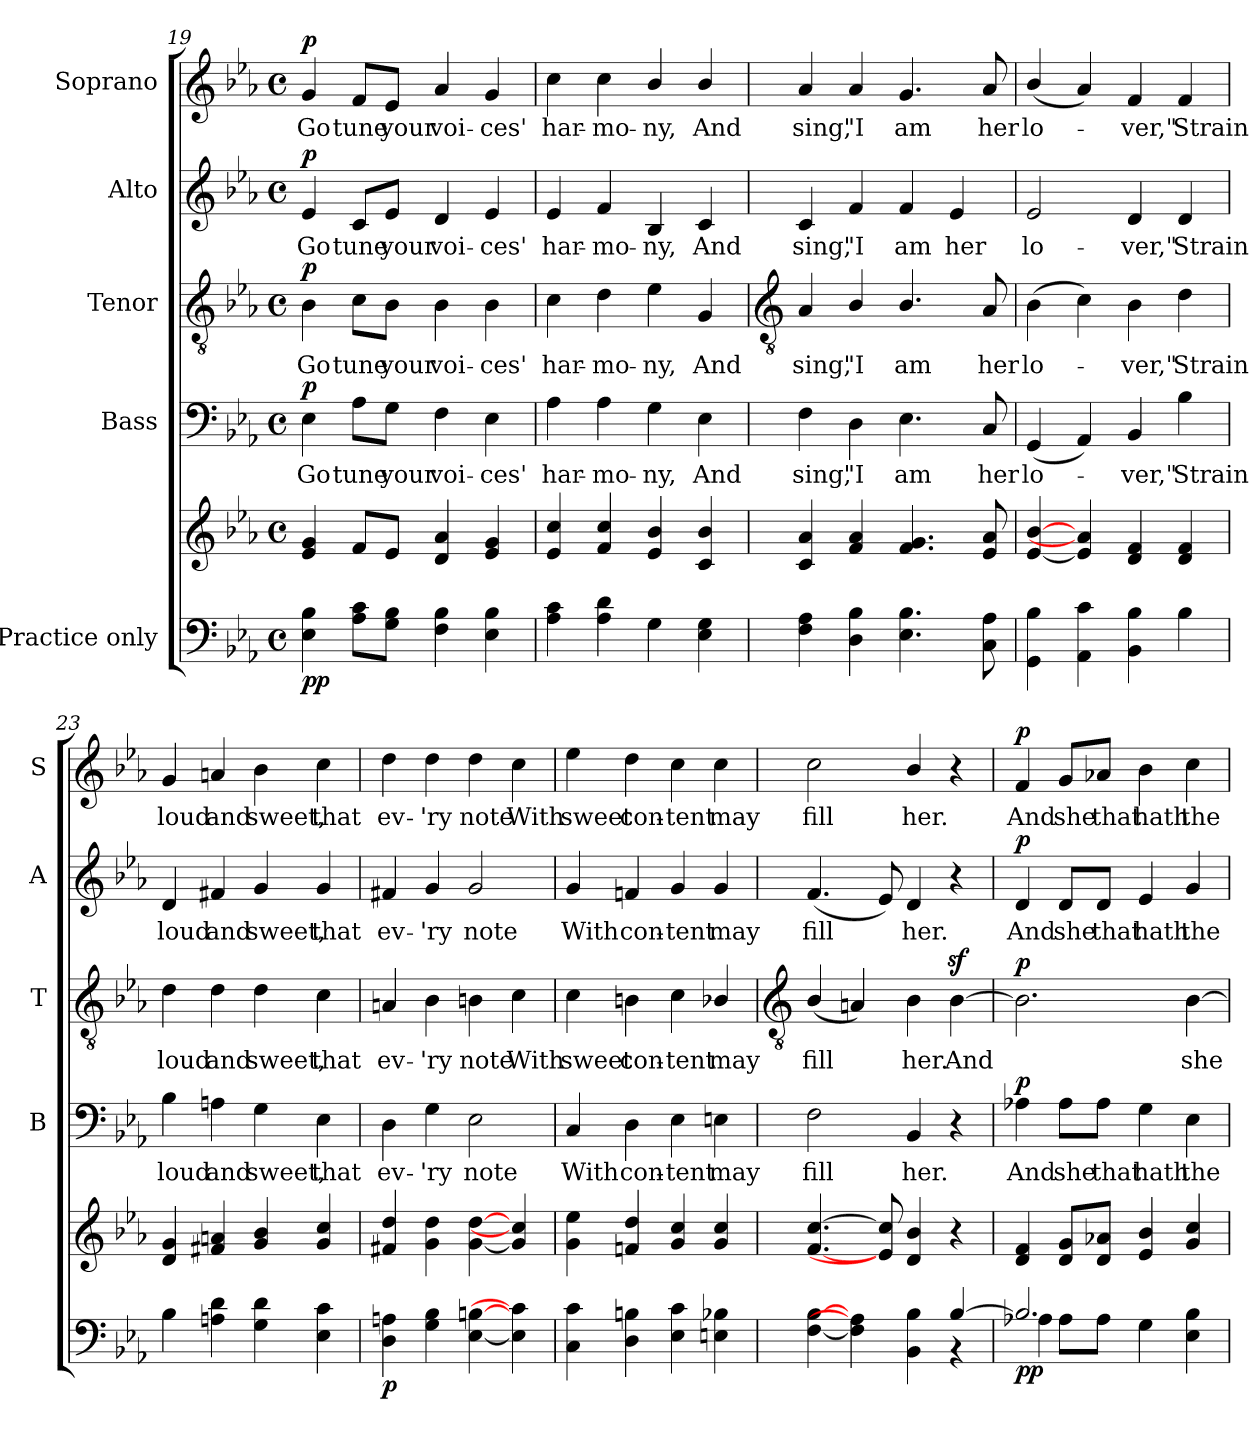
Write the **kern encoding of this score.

**kern	**kern	**dynam	**kern	**text	**dynam	**kern	**text	**dynam	**kern	**text	**dynam	**kern	**text	**dynam
*part5	*part5	*part5	*part4	*part4	*part4	*part3	*part3	*part3	*part2	*part2	*part2	*part1	*part1	*part1
*staff6	*staff5	*staff5/6	*staff4	*staff4	*staff4	*staff3	*staff3	*staff3	*staff2	*staff2	*staff2	*staff1	*staff1	*staff1
*I"Practice only	*	*	*I"Bass	*	*	*I"Tenor	*	*	*I"Alto	*	*	*I"Soprano	*	*
*	*	*	*I'B	*	*	*I'T	*	*	*I'A	*	*	*I'S	*	*
*clefF4	*clefG2	*	*clefF4	*	*	*clefGv2	*	*	*clefG2	*	*	*clefG2	*	*
*k[b-e-a-]	*k[b-e-a-]	*	*k[b-e-a-]	*	*	*k[b-e-a-]	*	*	*k[b-e-a-]	*	*	*k[b-e-a-]	*	*
*E-:	*E-:	*	*E-:	*	*	*E-:	*	*	*E-:	*	*	*E-:	*	*
*M4/4	*M4/4	*	*M4/4	*	*	*M4/4	*	*	*M4/4	*	*	*M4/4	*	*
*met(c)	*met(c)	*	*met(c)	*	*	*met(c)	*	*	*met(c)	*	*	*met(c)	*	*
=19	=19	=19	=19	=19	=19	=19	=19	=19	=19	=19	=19	=19	=19	=19
*^	*	*	*	*	*	*	*	*	*	*	*	*	*	*
!	!	!	!LO:DY:b=2	!	!LO:LY:b	!	!	!LO:LY:b	!	!	!LO:LY:b	!	!	!LO:LY:b	!
!	!	!	!LO:DY:n=1:b	!	!	!LO:DY:b	!	!	!LO:DY:b	!	!	!LO:DY:b	!	!	!LO:DY:b
1ryy	4E-\ 4B-\	4e-/ 4g/	p p	4E-	Go	p	4B-	Go	p	4e-	Go	p	4g/	Go	p
!	!	!	!	!	!LO:LY:b	!	!	!LO:LY:b	!	!	!LO:LY:b	!	!	!LO:LY:b	!
.	8A-\ 8c\L	8fL	.	8A-\L	tune	.	8c\L	tune	.	8c/L	tune	.	8f/L	tune	.
!	!	!	!	!	!LO:LY:b	!	!	!LO:LY:b	!	!	!LO:LY:b	!	!	!LO:LY:b	!
.	8G\ 8B-\J	8e-J	.	8G\J	your	.	8B-\J	your	.	8e-/J	your	.	8e-/J	your	.
!	!	!	!	!	!LO:LY:b	!	!	!LO:LY:b	!	!	!LO:LY:b	!	!	!LO:LY:b	!
.	4F\ 4B-\	4d 4a-	.	4F	voi-	.	4B-	voi-	.	4d	voi-	.	4a-	voi-	.
!	!	!	!	!	!LO:LY:b	!	!	!LO:LY:b	!	!	!LO:LY:b	!	!	!LO:LY:b	!
.	4E-\ 4B-\	4e- 4g	.	4E-	-ces'	.	4B-	-ces'	.	4e-	-ces'	.	4g	-ces'	.
=20	=20	=20	=20	=20	=20	=20	=20	=20	=20	=20	=20	=20	=20	=20	=20
!	!	!	!	!	!LO:LY:b	!	!	!LO:LY:b	!	!	!LO:LY:b	!	!	!LO:LY:b	!
1ryy	4A-\ 4c\	4e- 4cc	.	4A-	har-	.	4c	har-	.	4e-	har-	.	4cc	har-	.
!	!	!	!	!	!LO:LY:b	!	!	!LO:LY:b	!	!	!LO:LY:b	!	!	!LO:LY:b	!
.	4A-\ 4d\	4f 4cc	.	4A-	-mo-	.	4d	-mo-	.	4f	-mo-	.	4cc	-mo-	.
!	!	!	!	!	!LO:LY:b	!	!	!LO:LY:b	!	!	!LO:LY:b	!	!	!LO:LY:b	!
.	4G\	4e-/ 4b-/	.	4G	-ny,	.	4e-	-ny,	.	4B-	-ny,	.	4b-/	-ny,	.
!	!	!	!	!	!LO:LY:b	!	!	!LO:LY:b	!	!	!LO:LY:b	!	!	!LO:LY:b	!
.	4E-\ 4G\	4c/ 4b-/	.	4E-	And	.	4G	And	.	4c	And	.	4b-/	And	.
*v	*v	*	*	*	*	*	*	*	*	*	*	*	*	*	*
!!LO:LB:g=z
=21	=21	=21	=21	=21	=21	=21	=21	=21	=21	=21	=21	=21	=21	=21
*	*	*	*	*	*	*clefGv2	*	*	*	*	*	*	*	*
*^	*	*	*	*	*	*	*	*	*	*	*	*	*	*
!	!	!	!	!	!LO:LY:b	!	!	!LO:LY:b	!	!	!LO:LY:b	!	!	!LO:LY:b	!
*v	*v	*	*	*	*	*	*	*	*	*	*	*	*	*	*
4F 4A-	4c 4a-	.	4F	sing,	.	4A-	sing,	.	4c	sing,	.	4a-	sing,	.
!	!	!	!	!LO:LY:b	!	!	!LO:LY:b	!	!	!LO:LY:b	!	!	!LO:LY:b	!
4D 4B-	4f 4a-	.	4D	"I	.	4B-/	"I	.	4f	"I	.	4a-	"I	.
!	!	!	!	!LO:LY:b	!	!	!LO:LY:b	!	!	!LO:LY:b	!	!	!LO:LY:b	!
4.E- 4.B-	4.f 4.g	.	4.E-	am	.	4.B-/	am	.	4f	am	.	4.g	am	.
!	!	!	!	!	!	!	!	!	!	!LO:LY:b	!	!	!	!
.	.	.	.	.	.	.	.	.	4e-	her	.	.	.	.
!	!	!	!	!LO:LY:b	!	!	!LO:LY:b	!	!	!	!	!	!LO:LY:b	!
8C 8A-	8e- 8a-	.	8C	her	.	8A-	her	.	.	.	.	8a-	her	.
=22	=22	=22	=22	=22	=22	=22	=22	=22	=22	=22	=22	=22	=22	=22
!	!	!	!	!LO:LY:b	!	!	!LO:LY:b	!	!	!LO:LY:b	!	!	!LO:LY:b	!
4GG 4B-	[4e-/ [4b-/	.	(<4GG	lo-	.	(>4B-	lo-	.	2e-	lo-	.	(<4b-/	lo-	.
4AA- 4c	4e-] 4a-]	.	4AA-)	.	.	4c)	.	.	.	.	.	4a-)	.	.
!	!	!	!	!LO:LY:b	!	!	!LO:LY:b	!	!	!LO:LY:b	!	!	!LO:LY:b	!
4BB- 4B-	4d 4f	.	4BB-	ver,"	.	4B-	ver,"	.	4d	-ver,"	.	4f	ver,"	.
!	!	!	!	!LO:LY:b	!	!	!LO:LY:b	!	!	!LO:LY:b	!	!	!LO:LY:b	!
4B-	4d 4f	.	4B-	Strain	.	4d	Strain	.	4d	Strain	.	4f	Strain	.
=23	=23	=23	=23	=23	=23	=23	=23	=23	=23	=23	=23	=23	=23	=23
!	!	!	!	!LO:LY:b	!	!	!LO:LY:b	!	!	!LO:LY:b	!	!	!LO:LY:b	!
4B-	4d 4g	.	4B-	loud	.	4d	loud	.	4d	loud	.	4g	loud	.
!	!	!	!	!LO:LY:b	!	!	!LO:LY:b	!	!	!LO:LY:b	!	!	!LO:LY:b	!
4An 4d	4f#X 4an	.	4An	and	.	4d	and	.	4f#X	and	.	4an	and	.
!	!	!	!	!LO:LY:b	!	!	!LO:LY:b	!	!	!LO:LY:b	!	!	!LO:LY:b	!
4G 4d	4g 4b-	.	4G	sweet,	.	4d	sweet,	.	4g	sweet,	.	4b-	sweet,	.
!	!	!	!	!LO:LY:b	!	!	!LO:LY:b	!	!	!LO:LY:b	!	!	!LO:LY:b	!
4E- 4c	4g 4cc	.	4E-	that	.	4c	that	.	4g	that	.	4cc	that	.
=24	=24	=24	=24	=24	=24	=24	=24	=24	=24	=24	=24	=24	=24	=24
!	!	!LO:DY:b=2	!	!LO:LY:b	!	!	!LO:LY:b	!	!	!LO:LY:b	!	!	!LO:LY:b	!
4D 4An	4f#X 4dd	p	4D	ev-	.	4An	ev-	.	4f#X	ev-	.	4dd	ev-	.
!	!	!	!	!LO:LY:b	!	!	!LO:LY:b	!	!	!LO:LY:b	!	!	!LO:LY:b	!
4G 4B-	4g 4dd	.	4G	-'ry	.	4B-	-'ry	.	4g	-'ry	.	4dd	-'ry	.
!	!	!	!	!LO:LY:b	!	!	!LO:LY:b	!	!	!LO:LY:b	!	!	!LO:LY:b	!
[4E- [4Bn	[4g [4dd	.	2E-	note	.	4Bn	note	.	2g	note	.	4dd	note	.
!	!	!	!	!	!	!	!LO:LY:b	!	!	!	!	!	!LO:LY:b	!
4E-] 4c]	4g] 4cc]	.	.	.	.	4c	With	.	.	.	.	4cc	With	.
=25	=25	=25	=25	=25	=25	=25	=25	=25	=25	=25	=25	=25	=25	=25
!	!	!	!	!LO:LY:b	!	!	!LO:LY:b	!	!	!LO:LY:b	!	!	!LO:LY:b	!
4C 4c	4g 4ee-	.	4C	With	.	4c	sweet	.	4g	With	.	4ee-	sweet	.
!	!	!	!	!LO:LY:b	!	!	!LO:LY:b	!	!	!LO:LY:b	!	!	!LO:LY:b	!
4D 4Bn	4fn 4dd	.	4D	con-	.	4Bn	con-	.	4fn	con-	.	4dd	con-	.
!	!	!	!	!LO:LY:b	!	!	!LO:LY:b	!	!	!LO:LY:b	!	!	!LO:LY:b	!
4E- 4c	4g 4cc	.	4E-	-tent	.	4c	-tent	.	4g	-tent	.	4cc	-tent	.
!	!	!	!	!LO:LY:b	!	!	!LO:LY:b	!	!	!LO:LY:b	!	!	!LO:LY:b	!
4En 4B-X	4g 4cc	.	4En	may	.	4B-X/	may	.	4g	may	.	4cc	may	.
!!LO:LB:g=z
=26	=26	=26	=26	=26	=26	=26	=26	=26	=26	=26	=26	=26	=26	=26
*	*	*	*	*	*	*clefGv2	*	*	*	*	*	*	*	*
*^	*	*	*	*	*	*	*	*	*	*	*	*	*	*
!	!	!	!	!	!LO:LY:b	!	!	!LO:LY:b	!	!	!LO:LY:b	!	!	!LO:LY:b	!
2.ryy	[4F\ [4B-\	[4.f [4.cc	.	2F	fill	.	(<4B-/	fill	.	(<4.f	fill	.	2cc	fill	.
.	4F\] 4A\]	.	.	.	.	.	4An)	.	.	.	.	.	.	.	.
.	.	8e-] 8cc]	.	.	.	.	.	.	.	8e-)	.	.	.	.	.
!	!	!	!	!	!LO:LY:b	!	!	!LO:LY:b	!	!	!LO:LY:b	!	!	!LO:LY:b	!
.	4BB-\ 4B-\	4d 4b-	.	4BB-	her.	.	4B-	her.	.	4d	her.	.	4b-/	her.	.
!	!	!	!	!	!	!	!	!LO:LY:b	!	!	!	!	!	!	!
[4B-/	4r	4r	.	4r	.	.	[4B-z<	And	.	4r	.	.	4r	.	.
=27	=27	=27	=27	=27	=27	=27	=27	=27	=27	=27	=27	=27	=27	=27	=27
!	!	!	!LO:DY:b=2	!	!LO:LY:b	!	!	!	!	!	!LO:LY:b	!	!	!LO:LY:b	!
!	!	!	!LO:DY:n=1:b	!	!	!LO:DY:b	!	!	!LO:DY:b	!	!	!LO:DY:b	!	!	!LO:DY:b
2.B-/]	4A-X\	4d 4f	p p	4A-X	And	p	2.B-]	.	p	4d	And	p	4f	And	p
!	!	!	!	!	!LO:LY:b	!	!	!	!	!	!LO:LY:b	!	!	!LO:LY:b	!
.	8A-\L	8d 8gL	.	8A-\L	she	.	.	.	.	8d/L	she	.	8g/L	she	.
!	!	!	!	!	!LO:LY:b	!	!	!	!	!	!LO:LY:b	!	!	!LO:LY:b	!
.	8A-\J	8d 8a-XJ	.	8A-\J	that	.	.	.	.	8d/J	that	.	8a-X/J	that	.
!	!	!	!	!	!LO:LY:b	!	!	!	!	!	!LO:LY:b	!	!	!LO:LY:b	!
.	4G\	4e- 4b-	.	4G	hath	.	.	.	.	4e-	hath	.	4b-	hath	.
!	!	!	!	!	!LO:LY:b	!	!	!LO:LY:b	!	!	!LO:LY:b	!	!	!LO:LY:b	!
4ryy	4E-\ 4B-\	4g 4cc	.	4E-	the	.	[4B-	she	.	4g	the	.	4cc	the	.
*v	*v	*	*	*	*	*	*	*	*	*	*	*	*	*	*
=	=	=	=	=	=	=	=	=	=	=	=	=	=	=
*-	*-	*-	*-	*-	*-	*-	*-	*-	*-	*-	*-	*-	*-	*-
